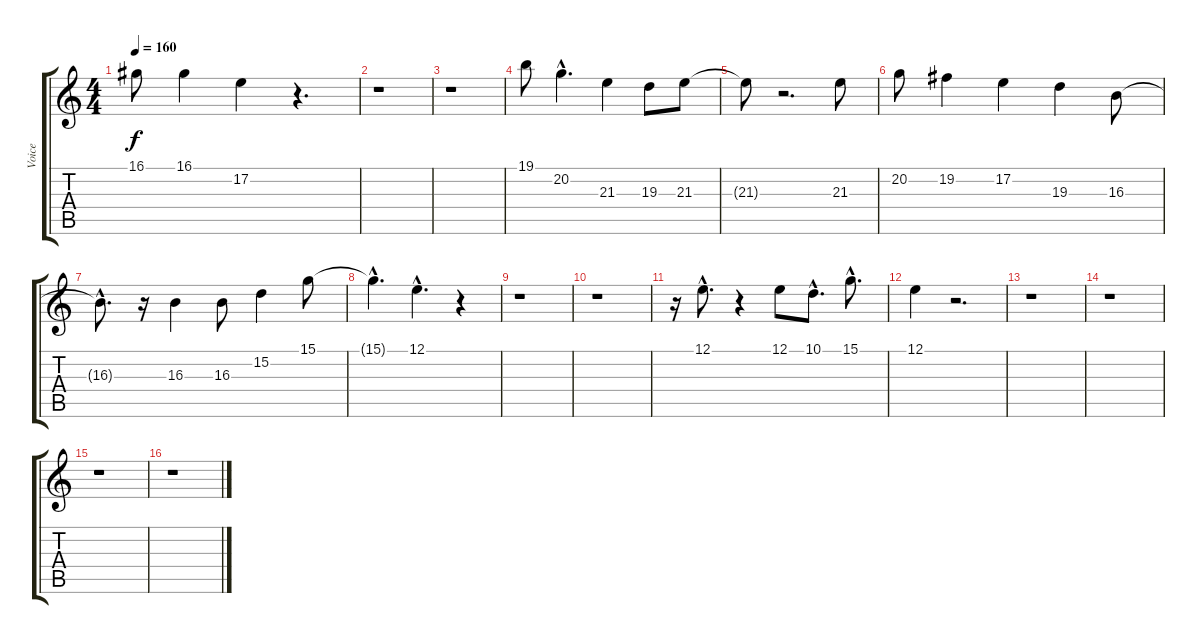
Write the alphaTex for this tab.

\track ("Voice" "Voice") {instrument voiceoohs}
\staff {score tabs}
\tuning (E4 B3 G3 D3 A2 E2) {hide}
\ts (4 4)
\tempo 160
\clef g2
\ks c
16.1.8{dy f} 16.1.4 17.2.4 r.4{d} |
r.1 |
r.1 |
19.1.8 20.2{hac}.4{d} 21.3.4 19.3.8 21.3.8 |
21.3{t}.8 r.2{d} 21.3.8 |
20.2.8 19.2.4 17.2.4 19.3.4 16.3.8 |
16.3{hac t}.8{d} r.16 16.3.4 16.3.8 15.2.4 15.1.8 |
15.1{hac t}.4{d} 12.1{hac}.4{d} r.4 |
r.1 |
r.1 |
r.16 12.1{hac}.8{d} r.4 12.1.8 10.1{hac}.8{d} 15.1{hac}.8{d} |
12.1.4 r.2{d} |
r.1 |
r.1 |
r.1 |
r.1
